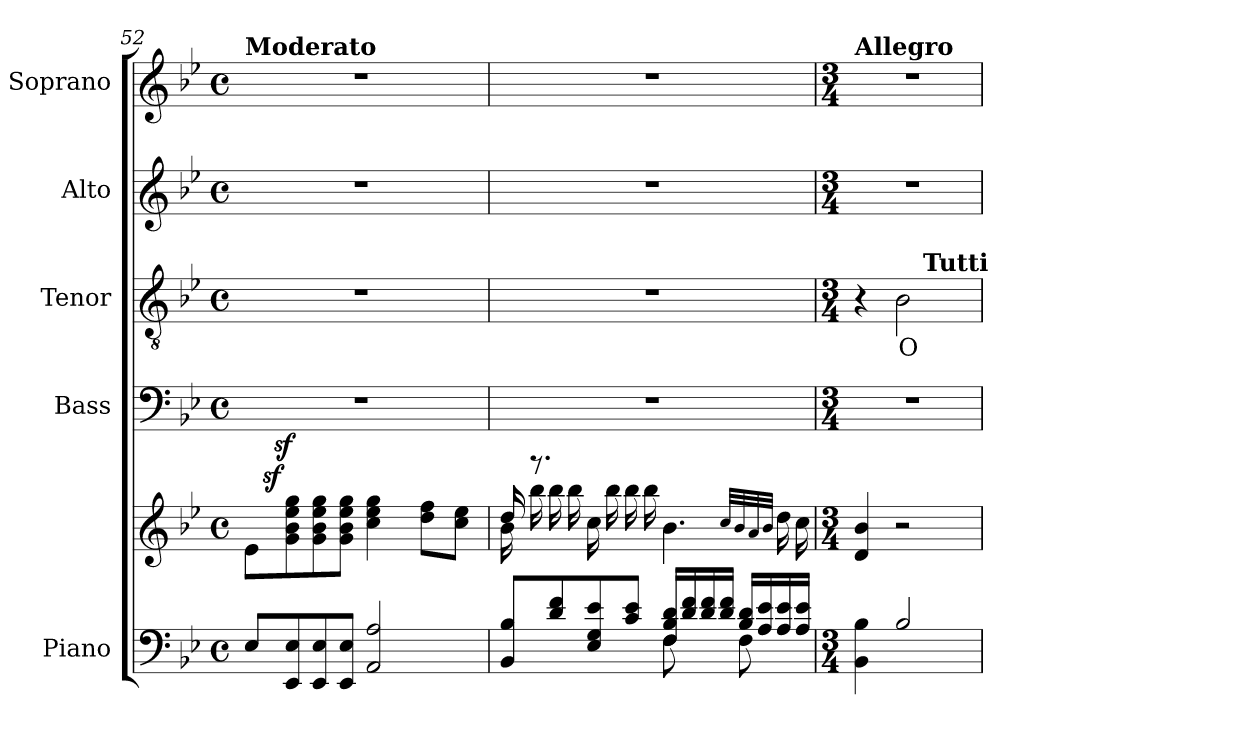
**kern	**kern	**dynam	**kern	**kern	**text	**kern	**kern
*part5	*part5	*part5	*part4	*part3	*part3	*part2	*part1
*staff6	*staff5	*staff5/6	*staff4	*staff3	*staff3	*staff2	*staff1
*I"Piano	*	*	*I"Bass	*I"Tenor	*	*I"Alto	*I"Soprano
*I'Pno.	*	*	*I'B.	*I'T.	*	*I'A.	*I'S.
!!LO:LB:g=z
*clefF4	*clefG2	*	*clefF4	*clefGv2	*	*clefG2	*clefG2
*k[b-e-]	*k[b-e-]	*	*k[b-e-]	*k[b-e-]	*	*k[b-e-]	*k[b-e-]
*B-:	*B-:	*	*B-:	*B-:	*	*B-:	*B-:
*M4/4	*M4/4	*	*M4/4	*M4/4	*	*M4/4	*M4/4
*met(c)	*met(c)	*	*met(c)	*met(c)	*	*met(c)	*met(c)
=52	=52	=52	=52	=52	=52	=52	=52
*	*^	*	*	*	*	*	*
*	*	*^	*	*	*	*	*	*
!	!	!	!	!	!	!	!	!	!LO:TX:a:B:t=Moderato
8E-/L	8e-\L	16ryy	16.ryy	.	1r	1r	.	1r	1r
!	!	!	!	!LO:DY:a	!	!	!	!	!
.	.	2...ryy	.	sf	.	.	.	.	.
!	!	!	!	!LO:DY:a	!	!	!	!	!
.	.	.	2ryy	sf	.	.	.	.	.
8EE-/ 8E-/	8g\ 8b-\ 8ee-\ 8gg\	.	.	.	.	.	.	.	.
8EE-/ 8E-/	8g\ 8b-\ 8ee-\ 8gg\	.	.	.	.	.	.	.	.
8EE-/ 8E-/J	8g\ 8b-\ 8ee-\ 8gg\J	.	.	.	.	.	.	.	.
2AA/ 2A/	4cc\ 4ee-\ 4gg\	.	.	.	.	.	.	.	.
.	.	.	4ryy	.	.	.	.	.	.
.	8dd\ 8ff\L	.	.	.	.	.	.	.	.
.	.	.	8ryy	.	.	.	.	.	.
.	8cc\ 8ee-\J	.	.	.	.	.	.	.	.
.	.	.	32ryy	.	.	.	.	.	.
*	*	*v	*v	*	*	*	*	*	*
=53	=53	=53	=53	=53	=53	=53	=53	=53
*^	*	*	*	*	*	*	*	*
8BB-/ 8B-/L	2ryy	16dd/	16b-\	.	1r	1r	.	1r	1r
.	.	8.r	16bb-\	.	.	.	.	.	.
8d/ 8f/	.	.	16bb-\	.	.	.	.	.	.
.	.	.	16bb-\	.	.	.	.	.	.
8E-/ 8G/ 8e-/	.	16cc\	2.ryy	.	.	.	.	.	.
.	.	16bb-\	.	.	.	.	.	.	.
8c/ 8e-/J	.	16bb-\	.	.	.	.	.	.	.
.	.	16bb-\	.	.	.	.	.	.	.
16F/ 16B-/ 16d/LL	8F\	4.b-\	.	.	.	.	.	.	.
16d/ 16f/	.	.	.	.	.	.	.	.	.
16d/ 16f/	8ryy	.	.	.	.	.	.	.	.
16d/ 16f/JJ	.	.	.	.	.	.	.	.	.
16B-/ 16d/LL	8F\	.	.	.	.	.	.	.	.
16A/ 16e-/	.	.	.	.	.	.	.	.	.
.	.	32qcc/LLL	.	.	.	.	.	.	.
.	.	32qb-/	.	.	.	.	.	.	.
.	.	32qa/	.	.	.	.	.	.	.
.	.	32qb-/JJJ	.	.	.	.	.	.	.
16A/ 16e-/	8ryy	16dd\	.	.	.	.	.	.	.
16A/ 16e-/JJ	.	16cc\	.	.	.	.	.	.	.
*v	*v	*	*	*	*	*	*	*	*
*	*v	*v	*	*	*	*	*	*
=54	=54	=54	=54	=54	=54	=54	=54
*M3/4	*M3/4	*	*M3/4	*M3/4	*	*M3/4	*M3/4
!	!	!	!	!	!	!	!LO:TX:a:B:t=Allegro
*	*	*	*	*^	*	*	*
4BB-\ 4B-\	4d/ 4b-/	.	2.r	4r	4.ryy	.	2.r	2.r
!	!	!	!	!	!	!LO:LY:b	!	!
2B-/	2r	.	.	2B-\	.	O-	.	.
!	!	!	!	!	!LO:TX:a:B:t=Tutti	!	!	!
.	.	.	.	.	4.ryy	.	.	.
*	*	*	*	*v	*v	*	*	*
=	=	=	=	=	=	=	=
*-	*-	*-	*-	*-	*-	*-	*-
